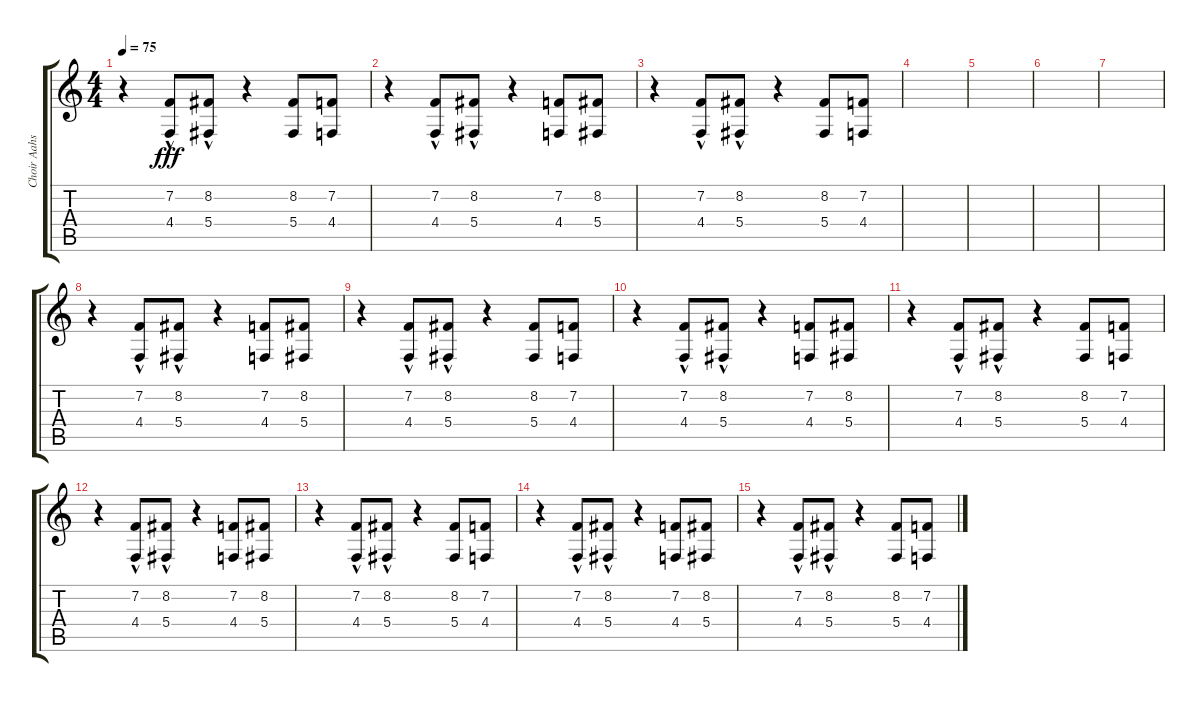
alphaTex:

\track ("Choir Aahs" "Choir Aahs") {instrument choiraahs}
\staff {score tabs}
\tuning (Eb4 Bb3 Gb3 Db3 Ab2 Eb2) {hide}
\ts (4 4)
\tempo 75
\clef g2
\ks c
r.4{dy fff} (7.2 4.4{hac}).8 (8.2 5.4{hac}).8 r.4 (8.2 5.4).8 (7.2 4.4).8 |
r.4 (7.2 4.4{hac}).8 (8.2 5.4{hac}).8 r.4 (7.2 4.4).8 (8.2 5.4).8 |
r.4 (7.2 4.4{hac}).8 (8.2 5.4{hac}).8 r.4 (8.2 5.4).8 (7.2 4.4).8 |
|
|
|
|
r.4 (7.2 4.4{hac}).8 (8.2 5.4{hac}).8 r.4 (7.2 4.4).8 (8.2 5.4).8 |
r.4 (7.2 4.4{hac}).8 (8.2 5.4{hac}).8 r.4 (8.2 5.4).8 (7.2 4.4).8 |
r.4 (7.2 4.4{hac}).8 (8.2 5.4{hac}).8 r.4 (7.2 4.4).8 (8.2 5.4).8 |
r.4 (7.2 4.4{hac}).8 (8.2 5.4{hac}).8 r.4 (8.2 5.4).8 (7.2 4.4).8 |
r.4 (7.2 4.4{hac}).8 (8.2 5.4{hac}).8 r.4 (7.2 4.4).8 (8.2 5.4).8 |
r.4 (7.2 4.4{hac}).8 (8.2 5.4{hac}).8 r.4 (8.2 5.4).8 (7.2 4.4).8 |
r.4 (7.2 4.4{hac}).8 (8.2 5.4{hac}).8 r.4 (7.2 4.4).8 (8.2 5.4).8 |
r.4 (7.2 4.4{hac}).8 (8.2 5.4{hac}).8 r.4 (8.2 5.4).8 (7.2 4.4).8
